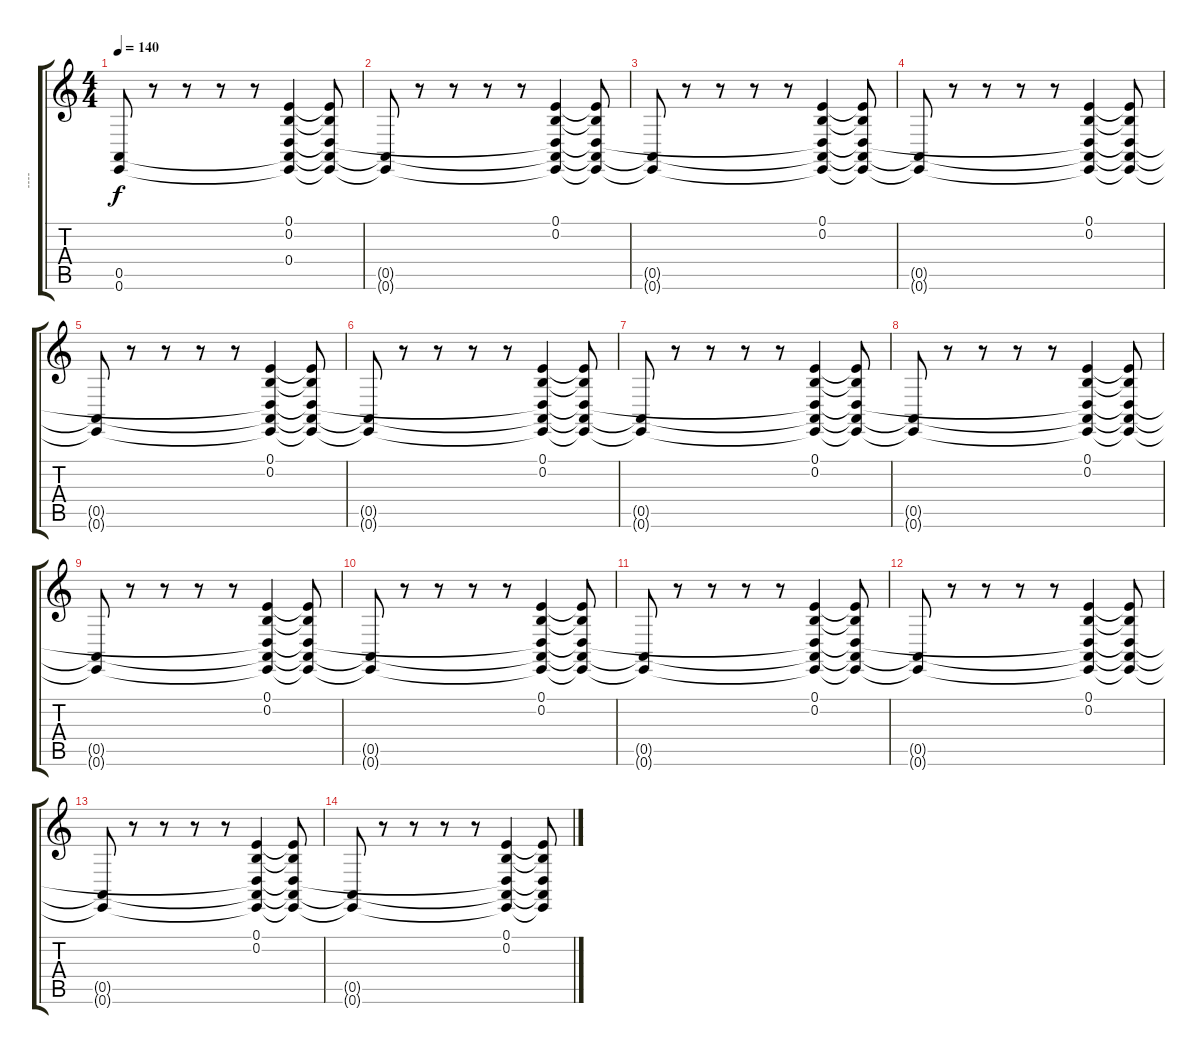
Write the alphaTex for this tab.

\track ("----" "----") {instrument applause}
\staff {score tabs}
\tuning (E4 B3 G3 D3 A2 E2) {hide}
\ts (4 4)
\tempo 140
\clef g2
\ks c
(0.5{t} 0.6{t}).8{dy f volume 6} r.8{volume 10} r.8 r.8 r.8 (0.1 0.2 0.4{t} 0.5{t} 0.6{t}).4{volume 6} (0.1{t} 0.2{t} 0.4{t} 0.5{t} 0.6{t}).8 |
(0.5{t} 0.6{t}).8{volume 6} r.8{volume 10} r.8 r.8 r.8 (0.1 0.2 0.4{t} 0.5{t} 0.6{t}).4{volume 6} (0.1{t} 0.2{t} 0.4{t} 0.5{t} 0.6{t}).8 |
(0.5{t} 0.6{t}).8{volume 6} r.8{volume 10} r.8 r.8 r.8 (0.1 0.2 0.4{t} 0.5{t} 0.6{t}).4{volume 6} (0.1{t} 0.2{t} 0.4{t} 0.5{t} 0.6{t}).8 |
(0.5{t} 0.6{t}).8{volume 6} r.8{volume 10} r.8 r.8 r.8 (0.1 0.2 0.4{t} 0.5{t} 0.6{t}).4{volume 6} (0.1{t} 0.2{t} 0.4{t} 0.5{t} 0.6{t}).8 |
(0.5{t} 0.6{t}).8{volume 6} r.8{volume 10} r.8 r.8 r.8 (0.1 0.2 0.4{t} 0.5{t} 0.6{t}).4{volume 6} (0.1{t} 0.2{t} 0.4{t} 0.5{t} 0.6{t}).8 |
(0.5{t} 0.6{t}).8{volume 6} r.8{volume 10} r.8 r.8 r.8 (0.1 0.2 0.4{t} 0.5{t} 0.6{t}).4{volume 6} (0.1{t} 0.2{t} 0.4{t} 0.5{t} 0.6{t}).8 |
(0.5{t} 0.6{t}).8{volume 6} r.8{volume 10} r.8 r.8 r.8 (0.1 0.2 0.4{t} 0.5{t} 0.6{t}).4{volume 6} (0.1{t} 0.2{t} 0.4{t} 0.5{t} 0.6{t}).8 |
(0.5{t} 0.6{t}).8{volume 6} r.8{volume 10} r.8 r.8 r.8 (0.1 0.2 0.4{t} 0.5{t} 0.6{t}).4{volume 6} (0.1{t} 0.2{t} 0.4{t} 0.5{t} 0.6{t}).8 |
(0.5{t} 0.6{t}).8{volume 6} r.8{volume 10} r.8 r.8 r.8 (0.1 0.2 0.4{t} 0.5{t} 0.6{t}).4{volume 6} (0.1{t} 0.2{t} 0.4{t} 0.5{t} 0.6{t}).8 |
(0.5{t} 0.6{t}).8{volume 6} r.8{volume 10} r.8 r.8 r.8 (0.1 0.2 0.4{t} 0.5{t} 0.6{t}).4{volume 6} (0.1{t} 0.2{t} 0.4{t} 0.5{t} 0.6{t}).8 |
(0.5{t} 0.6{t}).8{volume 6} r.8{volume 10} r.8 r.8 r.8 (0.1 0.2 0.4{t} 0.5{t} 0.6{t}).4{volume 6} (0.1{t} 0.2{t} 0.4{t} 0.5{t} 0.6{t}).8 |
(0.5{t} 0.6{t}).8{volume 6} r.8{volume 10} r.8 r.8 r.8 (0.1 0.2 0.4{t} 0.5{t} 0.6{t}).4{volume 6} (0.1{t} 0.2{t} 0.4{t} 0.5{t} 0.6{t}).8 |
(0.5{t} 0.6{t}).8{volume 6} r.8{volume 10} r.8 r.8 r.8 (0.1 0.2 0.4{t} 0.5{t} 0.6{t}).4{volume 6} (0.1{t} 0.2{t} 0.4{t} 0.5{t} 0.6{t}).8 |
(0.5{t} 0.6{t}).8{volume 6} r.8{volume 10} r.8 r.8 r.8 (0.1 0.2 0.4{t} 0.5{t} 0.6{t}).4{volume 6} (0.1{t} 0.2{t} 0.4{t} 0.5{t} 0.6{t}).8
